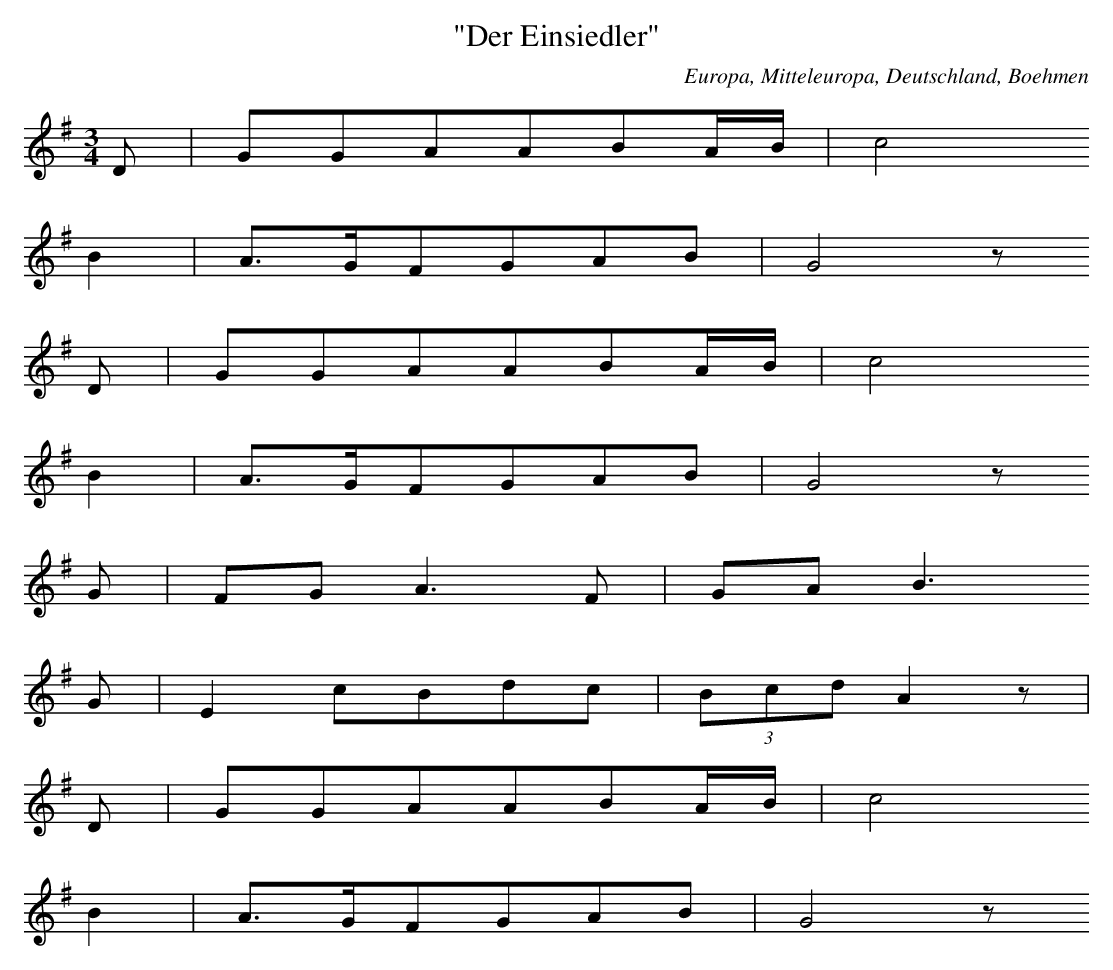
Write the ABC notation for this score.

X:1
T: "Der Einsiedler"
O: Europa, Mitteleuropa, Deutschland, Boehmen
M: 3/4
L: 1/16
K: G
D2 | G2G2A2A2B2AB | c8
B4 | A3GF2G2A2B2 | G8z2
D2 | G2G2A2A2B2AB | c8
B4 | A3GF2G2A2B2 | G8z2
G2 | F2G2A6F2 | G2A2B6
G2 | E4c2B2d2c2 | (3B2c2d2A4z2 |
D2 | G2G2A2A2B2AB | c8
B4 | A3GF2G2A2B2 | G8z2
